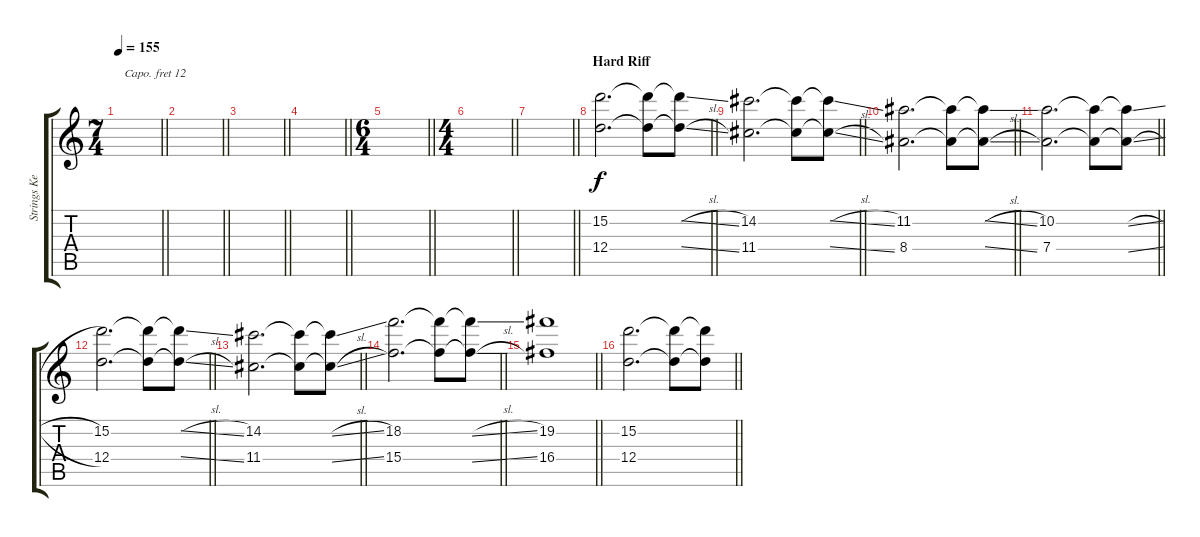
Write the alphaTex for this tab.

\track ("Strings Keys" "Strings Ke") {instrument stringensemble1}
\staff {score tabs}
\capo 12
\tuning (E4 B3 G3 D3 A2 E2) {hide}
\ts (7 4)
\tempo 155
\clef g2
\barLineRight lightlight
\ks c
|
\barLineRight lightlight
|
\barLineRight lightlight
|
\barLineRight lightlight
|
\ts (6 4)
\barLineRight lightlight
|
\ts (4 4)
\barLineRight lightlight
|
\barLineRight lightlight
|
\section ("" "Hard Riff")
\barLineRight lightlight
(15.2 12.4).2{d volume 14 instrument stringensemble1} (15.2{t} 12.4{t}).8 (15.2{sl t} 12.4{sl t}).8 |
\barLineRight lightlight
(14.2 11.4).2{d} (14.2{t} 11.4{t}).8 (14.2{sl t} 11.4{sl t}).8 |
\barLineRight lightlight
(11.2 8.4).2{d} (11.2{t} 8.4{t}).8 (11.2{sl t} 8.4{sl t}).8 |
\barLineRight lightlight
(10.2 7.4).2{d} (10.2{t} 7.4{t}).8 (10.2{sl t} 7.4{sl t}).8 |
\barLineRight lightlight
(15.2 12.4).2{d} (15.2{t} 12.4{t}).8 (15.2{sl t} 12.4{sl t}).8 |
\barLineRight lightlight
(14.2 11.4).2{d} (14.2{t} 11.4{t}).8 (14.2{sl t} 11.4{sl t}).8 |
\barLineRight lightlight
(18.2 15.4).2{d} (18.2{t} 15.4{t}).8 (18.2{sl t} 15.4{sl t}).8 |
\barLineRight lightlight
(19.2 16.4).1 |
\barLineRight lightlight
(15.2 12.4).2{d} (15.2{t} 12.4{t}).8 (15.2{sl t} 12.4{sl t}).8
